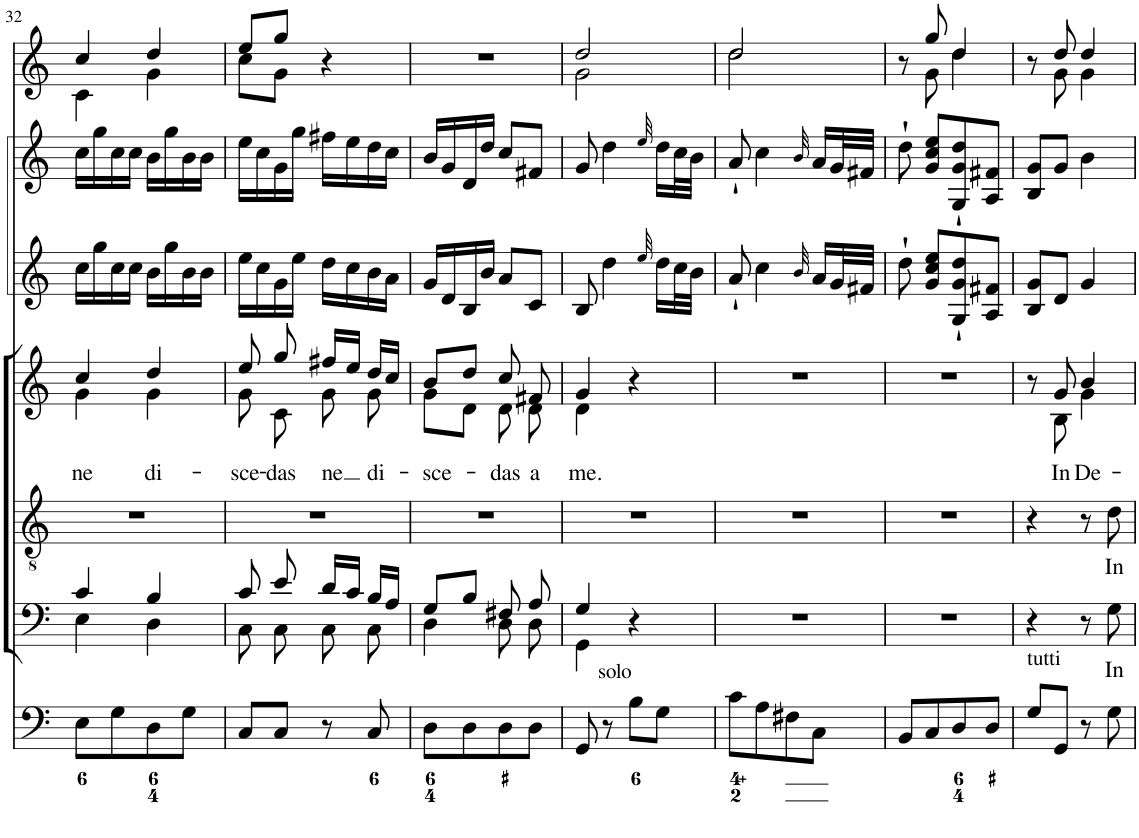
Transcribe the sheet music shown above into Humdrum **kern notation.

**kern	**kern	**text	**kern	**text	**kern	**text	**kern	**kern	**kern
*part7	*part6	*part6	*part5	*part5	*part4	*part4	*part3	*part2	*part1
*staff7	*staff6	*staff6	*staff5	*staff5	*staff4	*staff4	*staff3	*staff2	*staff1
*I"Organ	*I"Voice	*	*I"Tenor	*	*I"Voice	*	*I"Violin	*I"Violini	*I"Clarini in C
*	*	*	*	*	*	*	*I'Vln	*I'Vln	*
!!LO:PB:g=z
*clefF4	*clefF4	*	*clefGv2	*	*clefG2	*	*clefG2	*clefG2	*clefG2
*k[]	*k[]	*	*k[]	*	*k[]	*	*k[]	*k[]	*k[]
*M2/4	*M2/4	*	*M2/4	*	*M2/4	*	*M2/4	*M2/4	*M2/4
=32	=32	=32	=32	=32	=32	=32	=32	=32	=32
*	*^	*	*	*	*	*	*	*	*
!	!	!	!	!	!	!	!LO:LY:b	!	!	!
*	*	*	*	*	*	*^	*	*	*	*^
8E\L	4c/	4E\	.	2r	.	4cc/	4g\	ne	16cc\LL	16cc\LL	4cc/	4c\
.	.	.	.	.	.	.	.	.	16gg\	16gg\	.	.
8G\	.	.	.	.	.	.	.	.	16cc\	16cc\	.	.
.	.	.	.	.	.	.	.	.	16cc\JJ	16cc\JJ	.	.
!	!	!	!	!	!	!	!	!LO:LY:b	!	!	!	!
8D\	4B/	4D\	.	.	.	4dd/	4g\	di-	16b\LL	16b\LL	4dd/	4g\
.	.	.	.	.	.	.	.	.	16gg\	16gg\	.	.
8G\J	.	.	.	.	.	.	.	.	16b\	16b\	.	.
.	.	.	.	.	.	.	.	.	16b\JJ	16b\JJ	.	.
=33	=33	=33	=33	=33	=33	=33	=33	=33	=33	=33	=33	=33
!	!	!	!	!	!	!	!	!LO:LY:b	!	!	!	!
8C/L	8c/	8C\	.	2r	.	8ee/	8g\	-sce-	16ee\LL	16ee\LL	8ee/L	8cc\L
.	.	.	.	.	.	.	.	.	16cc\	16cc\	.	.
!	!	!	!	!	!	!	!	!LO:LY:b	!	!	!	!
8C/J	8e/	8C\	.	.	.	8gg/	8c\	-das	16g\	16g\	8gg/J	8g\J
.	.	.	.	.	.	.	.	.	16ee\JJ	16gg\JJ	.	.
!	!	!	!	!	!	!	!	!LO:LY:b	!	!	!	!
8r	16d/LL	8C\	.	.	.	16ff#X/LL	8g\	ne	16dd\LL	16ff#X\LL	4r	4ryy
.	16c/JJ	.	.	.	.	16ee/JJ	.	.	16cc\	16ee\	.	.
!	!	!	!	!	!	!	!	!LO:LY:b	!	!	!	!
8C/	16B/LL	8C\	.	.	.	16dd/LL	8g\	di-	16b\	16dd\	.	.
.	16A/JJ	.	.	.	.	16cc/JJ	.	.	16a\JJ	16cc\JJ	.	.
*	*	*	*	*	*	*	*	*	*	*	*v	*v
=34	=34	=34	=34	=34	=34	=34	=34	=34	=34	=34	=34
!	!	!	!	!	!	!	!	!LO:LY:b	!	!	!
8D\L	8G/L	4D\	.	2r	.	8b/L	8g\L	-sce-	16g/LL	16b/LL	2r
.	.	.	.	.	.	.	.	.	16d/	16g/	.
8D\	8B/J	.	.	.	.	8dd/J	8d\J	.	16B/	16d/	.
.	.	.	.	.	.	.	.	.	16b/JJ	16dd/JJ	.
!	!	!	!	!	!	!	!	!LO:LY:b	!	!	!
8D\	8F#X/	8D\	.	.	.	8cc/	8d\	-das	8a/L	8cc/L	.
!	!	!	!	!	!	!	!	!LO:LY:b	!	!	!
8D\J	8A/	8D\	.	.	.	8f#X/	8d\	a	8c/J	8f#X/J	.
=35	=35	=35	=35	=35	=35	=35	=35	=35	=35	=35	=35
!	!	!	!	!	!	!	!	!LO:LY:b	!	!	!
*	*	*	*	*	*	*	*	*	*	*	*^
8GG/	4G/	4GG\	.	2r	.	4g/	4d\	me.	8B/	8g/	2dd/	2g\
8r	.	.	.	.	.	.	.	.	4dd\	4dd\	.	.
!LO:TX:a:t=solo	!	!	!	!	!	!	!	!	!	!	!	!
8B\L	4r	4ryy	.	.	.	4r	4ryy	.	.	.	.	.
.	.	.	.	.	.	.	.	.	32qee/	32qee/	.	.
8G\J	.	.	.	.	.	.	.	.	16dd\LL	16dd\LL	.	.
.	.	.	.	.	.	.	.	.	32cc\L	32cc\L	.	.
.	.	.	.	.	.	.	.	.	32b\JJJ	32b\JJJ	.	.
*	*v	*v	*	*	*	*v	*v	*	*	*	*	*
=36	=36	=36	=36	=36	=36	=36	=36	=36	=36	=36
8c\L	2r	.	2r	.	2r	.	8a`/	8a`/	2dd/	2dd\
8A\	.	.	.	.	.	.	4cc\	4cc\	.	.
8F#X\	.	.	.	.	.	.	.	.	.	.
.	.	.	.	.	.	.	32qb/	32qb/	.	.
8C\J	.	.	.	.	.	.	16a/LL	16a/LL	.	.
.	.	.	.	.	.	.	32g/L	32g/L	.	.
.	.	.	.	.	.	.	32f#X/JJJ	32f#X/JJJ	.	.
=37	=37	=37	=37	=37	=37	=37	=37	=37	=37	=37
8BB/L	2r	.	2r	.	2r	.	8dd`\	8dd`\	8r	8ryy
8C/	.	.	.	.	.	.	8g/ 8cc/ 8ee/L	8g/ 8cc/ 8ee/L	8gg/	8g\
8D/	.	.	.	.	.	.	8G/` 8g/` 8dd/`	8G/` 8g/` 8dd/`	4dd/	4dd\
8D/J	.	.	.	.	.	.	8A/ 8f#X/J	8A/ 8f#X/J	.	.
=38	=38	=38	=38	=38	=38	=38	=38	=38	=38	=38
*	*	*	*	*	*^	*	*	*	*	*
!LO:TX:a:t=tutti	!	!	!	!	!	!	!	!	!	!	!
8G/L	4r	.	4r	.	8r	8ryy	.	8B/ 8g/L	8B/ 8g/L	8r	8ryy
!	!	!	!	!	!	!	!LO:LY:b	!	!	!	!
8GG/J	.	.	.	.	8g/	8B\	In	8d/J	8g/J	8dd/	8g\
!	!	!	!	!	!	!	!LO:LY:b	!	!	!	!
8r	8r	.	8r	.	4b/	4g\	De-	4g/	4b\	4dd/	4g\
!	!	!LO:LY:b	!	!LO:LY:b	!	!	!	!	!	!	!
8G\	8G\	In	8d\	In	.	.	.	.	.	.	.
*	*	*	*	*	*v	*v	*	*	*	*v	*v
=	=	=	=	=	=	=	=	=	=
*-	*-	*-	*-	*-	*-	*-	*-	*-	*-
